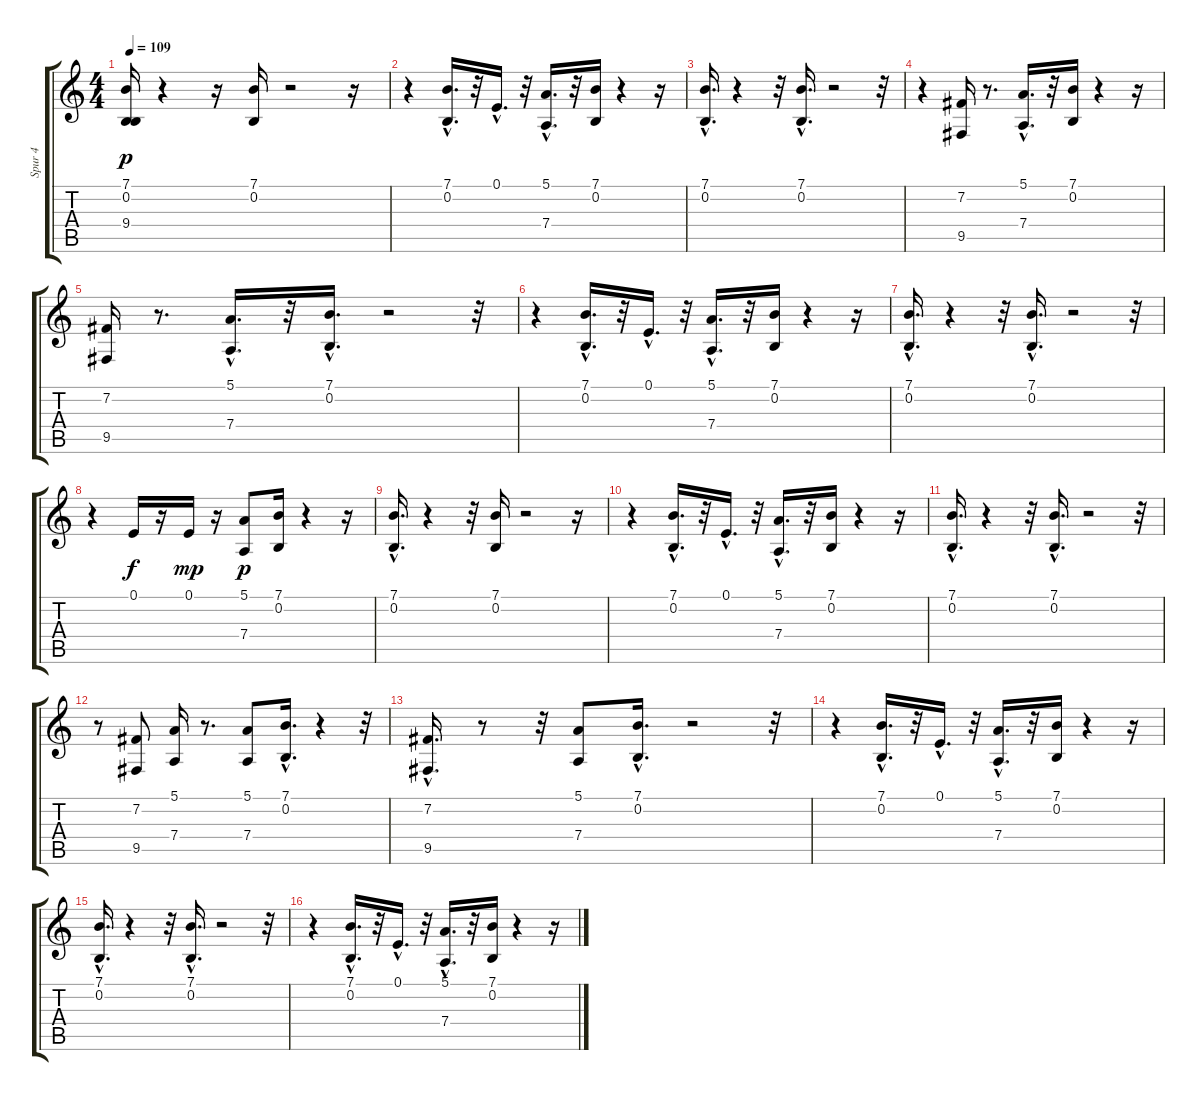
\track ("Spur 4" "Spur 4") {instrument acousticgrandpiano}
\staff {score tabs}
\tuning (E4 B3 G3 D3 A2 E2) {hide}
\ts (4 4)
\tempo 109
\clef g2
\ks c
(7.1 0.2 9.4).16{dy p} r.4 r.16 (7.1 0.2).16 r.2 r.16 |
r.4 (7.1{hac} 0.2{hac}).16{d} r.32 0.1{hac}.16{d} r.32 (5.1{hac} 7.4{hac}).16{d} r.32 (7.1 0.2).16 r.4 r.16 |
(7.1 0.2{hac}).16{d} r.4 r.32 (7.1{hac} 0.2).16{d} r.2 r.32 |
r.4 (7.2 9.5).16 r.8{d} (5.1{hac} 7.4{hac}).16{d} r.32 (7.1 0.2).16 r.4 r.16 |
(7.2 9.5).16 r.8{d} (5.1{hac} 7.4{hac}).16{d} r.32 (7.1 0.2{hac}).16{d} r.2 r.32 |
r.4 (7.1{hac} 0.2{hac}).16{d} r.32 0.1{hac}.16{d} r.32 (5.1{hac} 7.4{hac}).16{d} r.32 (7.1 0.2).16 r.4 r.16 |
(7.1 0.2{hac}).16{d} r.4 r.32 (7.1{hac} 0.2).16{d} r.2 r.32 |
r.4 0.1.16{dy f} r.16 0.1.16{dy mp} r.16 (5.1 7.4).8{dy p} (7.1 0.2).16 r.4 r.16 |
(7.1{hac} 0.2).16{d} r.4 r.32 (7.1 0.2).16 r.2 r.16 |
r.4 (7.1{hac} 0.2{hac}).16{d} r.32 0.1{hac}.16{d} r.32 (5.1{hac} 7.4{hac}).16{d} r.32 (7.1 0.2).16 r.4 r.16 |
(7.1 0.2{hac}).16{d} r.4 r.32 (7.1{hac} 0.2).16{d} r.2 r.32 |
r.8 (7.2 9.5).8 (5.1 7.4).16 r.8{d} (5.1 7.4).8 (7.1 0.2{hac}).16{d} r.4 r.32 |
(7.2{hac} 9.5{hac}).16{d} r.8 r.32 (5.1 7.4).8 (7.1{hac} 0.2{hac}).16{d} r.2 r.32 |
r.4 (7.1{hac} 0.2{hac}).16{d} r.32 0.1{hac}.16{d} r.32 (5.1{hac} 7.4{hac}).16{d} r.32 (7.1 0.2).16 r.4 r.16 |
(7.1 0.2{hac}).16{d} r.4 r.32 (7.1{hac} 0.2).16{d} r.2 r.32 |
r.4 (7.1{hac} 0.2{hac}).16{d} r.32 0.1{hac}.16{d} r.32 (5.1{hac} 7.4{hac}).16{d} r.32 (7.1 0.2).16 r.4 r.16
